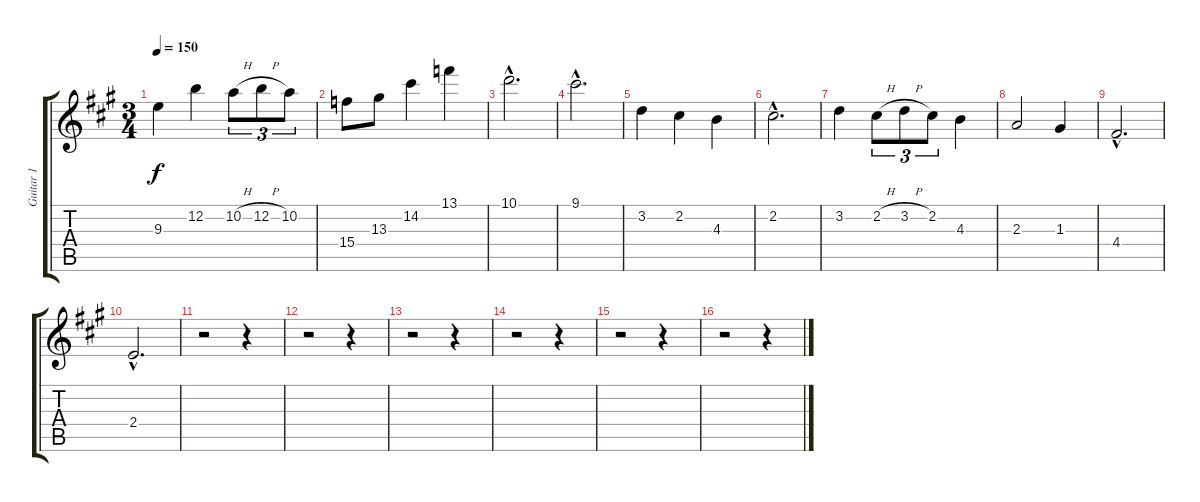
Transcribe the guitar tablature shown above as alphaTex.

\track ("Guitar 1" "Guitar 1") {instrument acousticguitarsteel}
\staff {score tabs}
\tuning (E4 B3 G3 D3 A2 E2) {hide}
\ts (3 4)
\tempo 150
\clef g2
\ks f#minor
9.3.4{dy f} 12.2.4 10.2{h}.8{tu (3 2)} 12.2{h}.8{tu (3 2)} 10.2.8{tu (3 2)} |
15.4.8 13.3.8 14.2.4 13.1.4 |
10.1{hac}.2{d} |
9.1{hac}.2{d} |
3.2.4 2.2.4 4.3.4 |
2.2{hac}.2{d} |
3.2.4 2.2{h}.8{tu (3 2)} 3.2{h}.8{tu (3 2)} 2.2.8{tu (3 2)} 4.3.4 |
2.3.2 1.3.4 |
4.4{hac}.2{d} |
2.4{hac}.2{d} |
r.2 r.4 |
r.2 r.4 |
r.2 r.4 |
r.2 r.4 |
r.2 r.4 |
r.2 r.4
